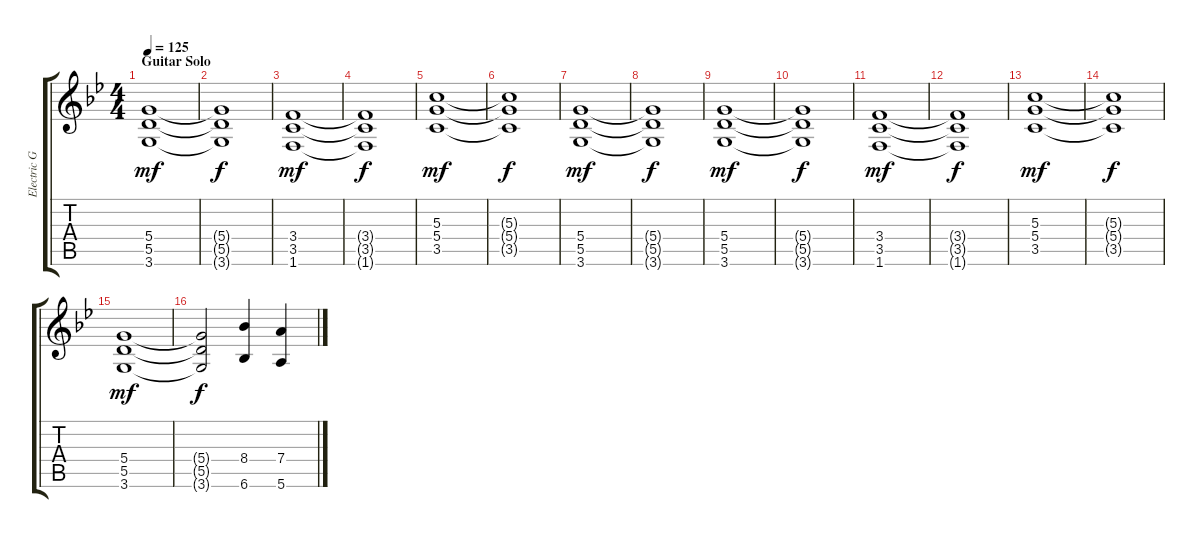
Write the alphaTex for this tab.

\track ("Electric Guitar I" "Electric G") {instrument overdrivenguitar}
\staff {score tabs}
\tuning (E4 B3 G3 D3 A2 E2) {hide}
\ts (4 4)
\section ("" "Guitar Solo")
\tempo 125
\clef g2
\ks gminor
(5.4 5.5 3.6).1{dy mf} |
(5.4{t} 5.5{t} 3.6{t}).1{dy f} |
(3.4 3.5 1.6).1{dy mf} |
(3.4{t} 3.5{t} 1.6{t}).1{dy f} |
(5.3 5.4 3.5).1{dy mf} |
(5.3{t} 5.4{t} 3.5{t}).1{dy f} |
(5.4 5.5 3.6).1{dy mf} |
(5.4{t} 5.5{t} 3.6{t}).1{dy f} |
(5.4 5.5 3.6).1{dy mf} |
(5.4{t} 5.5{t} 3.6{t}).1{dy f} |
(3.4 3.5 1.6).1{dy mf} |
(3.4{t} 3.5{t} 1.6{t}).1{dy f} |
(5.3 5.4 3.5).1{dy mf} |
(5.3{t} 5.4{t} 3.5{t}).1{dy f} |
(5.4 5.5 3.6).1{dy mf} |
(5.4{t} 5.5{t} 3.6{t}).2{dy f} (8.4 6.6).4 (7.4 5.6).4
